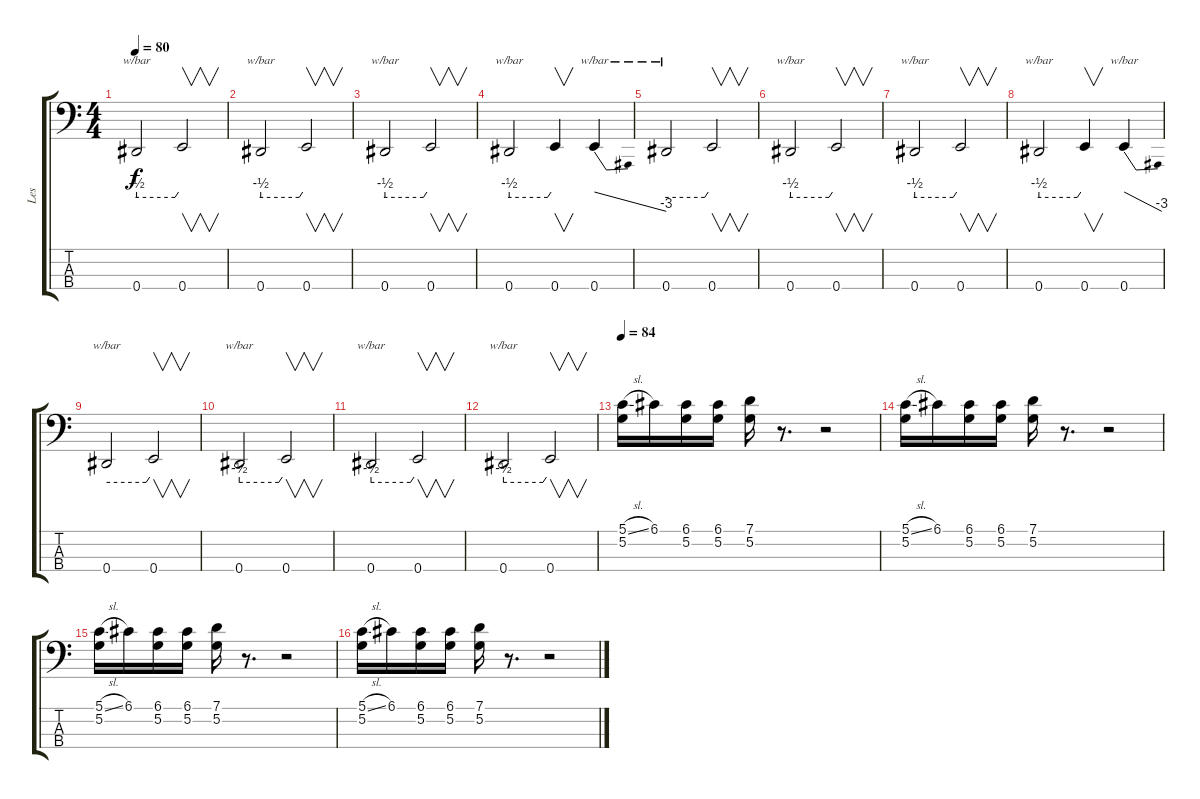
\track ("Les" "Les") {instrument slapbass2}
\staff {score tabs}
\tuning (G2 D2 A1 E1) {hide}
\ts (4 4)
\tempo 80
\clef f4
\ks c
0.4.2{tbe (custom default 0 -2 55 -2 60 0) dy f} 0.4.2{v} |
0.4.2{tbe (custom default 0 -2 55 -2 60 0)} 0.4.2{v} |
0.4.2{tbe (custom default 0 -2 55 -2 60 0)} 0.4.2{v} |
0.4.2{tbe (custom default 0 -2 55 -2 60 0)} 0.4.4{v} 0.4.4{tbe (dive default 0 0 60 -12)} |
0.4.2{tbe (custom default 0 -2 55 -2 60 0)} 0.4.2{v} |
0.4.2{tbe (custom default 0 -2 55 -2 60 0)} 0.4.2{v} |
0.4.2{tbe (custom default 0 -2 55 -2 60 0)} 0.4.2{v} |
0.4.2{tbe (custom default 0 -2 55 -2 60 0)} 0.4.4{v} 0.4.4{tbe (dive default 0 0 60 -12)} |
0.4.2{tbe (custom default 0 -2 55 -2 60 0)} 0.4.2{v} |
0.4.2{tbe (custom default 0 -2 55 -2 60 0)} 0.4.2{v} |
0.4.2{tbe (custom default 0 -2 55 -2 60 0)} 0.4.2{v} |
0.4.2{tbe (custom default 0 -2 55 -2 60 0)} 0.4.2{v} |
\tempo 84
(5.1{sl} 5.2).16{instrument slapbass2} 6.1.16 (6.1 5.2).16 (6.1 5.2).16 (7.1 5.2).16 r.8{d} r.2 |
(5.1{sl} 5.2).16 6.1.16 (6.1 5.2).16 (6.1 5.2).16 (7.1 5.2).16 r.8{d} r.2 |
(5.1{sl} 5.2).16 6.1.16 (6.1 5.2).16 (6.1 5.2).16 (7.1 5.2).16 r.8{d} r.2 |
(5.1{sl} 5.2).16 6.1.16 (6.1 5.2).16 (6.1 5.2).16 (7.1 5.2).16 r.8{d} r.2
